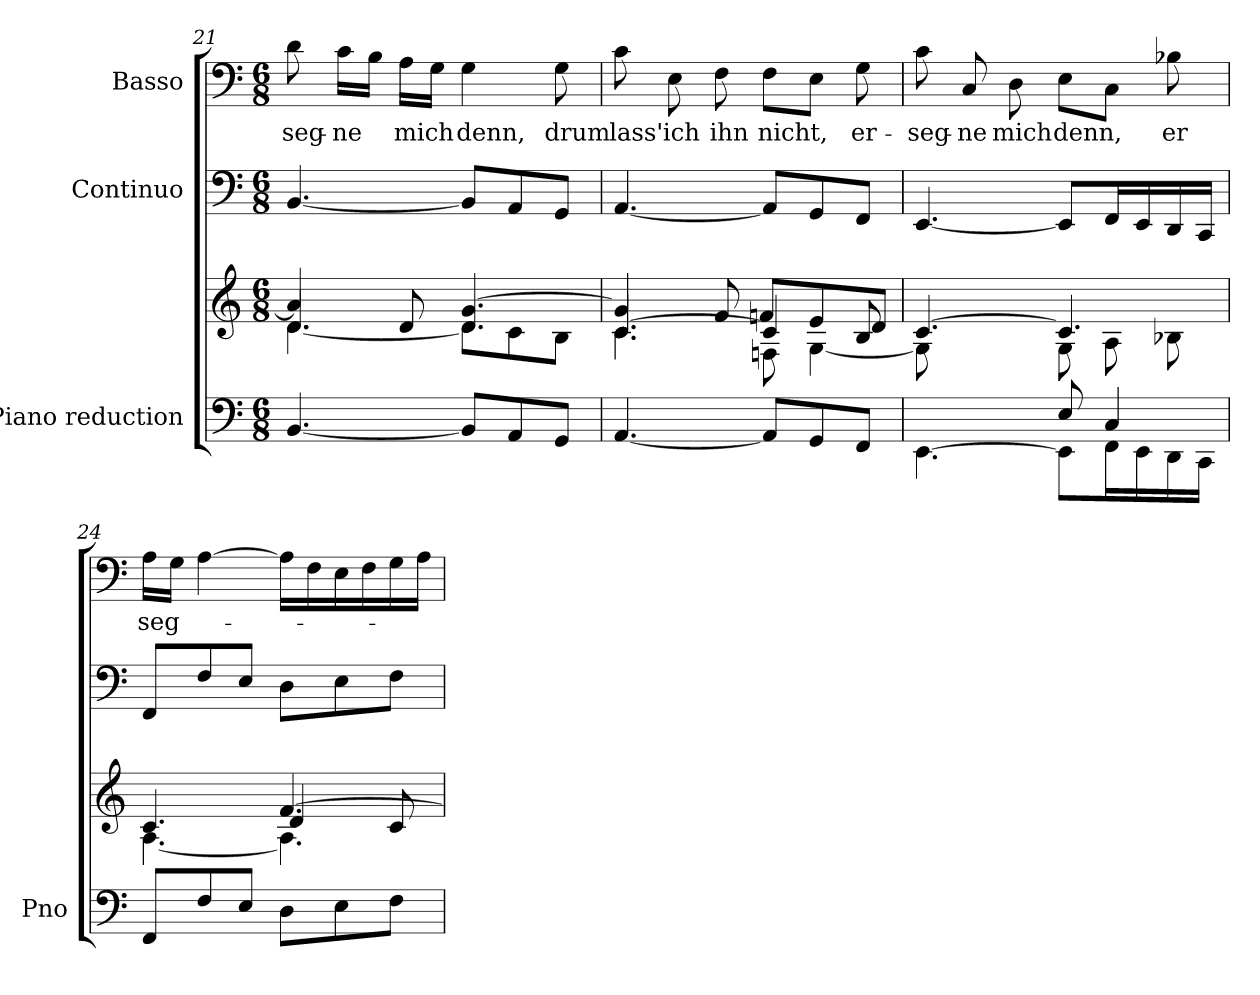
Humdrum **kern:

**kern	**kern	**kern	**kern	**text
*part3	*part3	*part2	*part1	*part1
*staff4	*staff3	*staff2	*staff1	*staff1
*I"Piano reduction	*	*I"Continuo	*I"Basso	*
*I'Pno	*	*	*	*
*clefF4	*clefG2	*clefF4	*clefF4	*
*k[]	*k[]	*k[]	*k[]	*
*M6/8	*M6/8	*M6/8	*M6/8	*
=21	=21	=21	=21	=21
*	*^	*	*	*
*	*	*^	*	*	*
!	!	!	!	!	!	!LO:LY:b
[4.BB/	4a/]	[4.d\	4.d/	[4.BB/	8d\	seg-
!	!	!	!	!	!	!LO:LY:b
.	.	.	.	.	16c\LL	-ne
.	.	.	.	.	16B\JJ	.
!	!	!	!	!	!	!LO:LY:b
.	8d/	.	.	.	16A\LL	mich
.	.	.	.	.	16G\JJ	.
!	!	!	!	!	!	!LO:LY:b
8BB/L]	4.d/ [4.g/	8d\L]	4.ryy	8BB/L]	4G\	denn,
8AA/	.	8c\	.	8AA/	.	.
!	!	!	!	!	!	!LO:LY:b
8GG/J	.	8B\J	.	8GG/J	8G\	drum
=22	=22	=22	=22	=22	=22	=22
!	!	!	!	!	!	!LO:LY:b
[4.AA/	4g/]	4.c\	[4.c/	[4.AA/	8c\	lass'
!	!	!	!	!	!	!LO:LY:b
.	.	.	.	.	8E\	ich
!	!	!	!	!	!	!LO:LY:b
.	8f/	.	.	.	8F\	ihn
!	!	!	!	!	!	!LO:LY:b
8AA/L]	4c/]	8Fn\	8fn/L	8AA/L]	8F\L	nicht,
8GG/	.	[4G\	8e/	8GG/	8E\J	.
!	!	!	!	!	!	!LO:LY:b
8FF/J	8B/	.	8d/J	8FF/J	8G\	er-
=23	=23	=23	=23	=23	=23	=23
*^	*	*	*	*	*	*
*	*^	*	*	*	*	*	*
!	!	!	!	!	!	!	!	!LO:LY:b
*	*	*	*	*v	*v	*	*	*
8ryy	4.ryy	[4.EE\	[4.c/	8G\L]	[4.EE/	8c\	-seg-
!	!	!	!	!	!	!	!LO:LY:b
8C/	.	.	.	4ryy	.	8C/	-ne
!	!	!	!	!	!	!	!LO:LY:b
8D/J	.	.	.	.	.	8D\	mich
!	!	!	!	!	!	!	!LO:LY:b
4.ryy	8E/	8EE\L]	4.c/]	8G\L	8EE/L]	8E\L	denn,
.	4C/	16FF\L	.	8A\	16FF/L	8C\J	.
.	.	16EE\	.	.	16EE/	.	.
!	!	!	!	!	!	!	!LO:LY:b
.	.	16DD\	.	8B-X\J	16DD/	8B-X\	er
.	.	16CC\JJ	.	.	16CC/JJ	.	.
!!LO:LB:g=z
=24	=24	=24	=24	=24	=24	=24	=24
*	*	*	*	*^	*	*	*
!	!	!	!	!	!	!	!	!LO:LY:b
*v	*v	*v	*	*	*	*	*	*
8FF/L	4.c/	[4.A\	4.ryy	8FF/L	16A\LL	seg-
.	.	.	.	.	16G\JJ	.
8F/	.	.	.	8F/	[4A\	.
8E/J	.	.	.	8E/J	.	.
8D\L	[4.f/	4.A\]	4d/	8D\L	16A\LL]	.
.	.	.	.	.	16F\	.
8E\	.	.	.	8E\	16E\	.
.	.	.	.	.	16F\	.
8F\J	.	.	8c/	8F\J	16G\	.
.	.	.	.	.	16A\JJ	.
*	*v	*v	*v	*	*	*
=	=	=	=	=
*-	*-	*-	*-	*-
